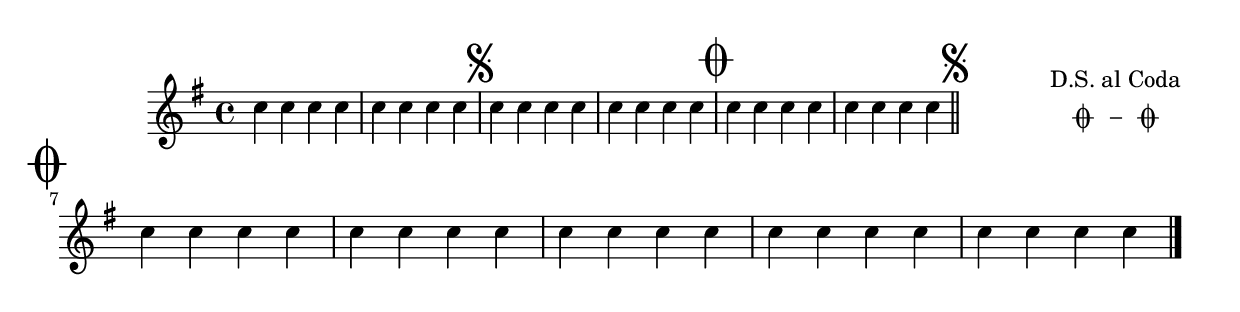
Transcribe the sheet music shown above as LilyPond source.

%% Do not edit this file; it is auto-generated from LSR http://lsr.dsi.unimi.it
%% This file is in the public domain.
\version "2.13.1"

\header {
  lsrtags = "repeats, breaks"

  texidoc = "
If you want to place an exiting segno sign and add text like \"D.S. al
Coda\" next to it where usually the staff lines are you can use this
snippet. The coda will resume in a new line. There is a variation
documented in this snippet, where the coda will remain on the same
line.

"
  doctitle = "Positioning segno and coda (with line break)"
} % begin verbatim

{ 
  \clef treble
  \key g \major
  \time 4/4
  \relative c'' {
    \repeat unfold 2 {
      | c4 c c c
    }
    
    % Set segno sign as rehearsal mark and adjust size if needed
    % \once \override Score.RehearsalMark #'font-size = #3
    \mark \markup { \musicglyph #"scripts.segno" }
    \repeat unfold 2 {
      | c4 c c c
    }
    
    % Set coda sign as rehearsal mark and adjust size if needed
    \once \override Score.RehearsalMark #'font-size = #4
    \mark \markup { \musicglyph #"scripts.coda" }
    \repeat unfold 2 {
      | c4 c c c
    }
    
    % Should Coda be on anew line?
    % Coda NOT on new line: use \nobreak
    % Coda on new line: DON'T use \nobreak
    % \noBreak
    
    \bar "||"
    
    % Set segno sign as rehearsal mark and adjust size if needed
    \once \override Score.RehearsalMark #'break-visibility = #begin-of-line-invisible
    % \once \override Score.RehearsalMark #'font-size = #3
    \mark \markup { \musicglyph #"scripts.segno" }
    
    % Here begins the trickery! 
    % \cadenzaOn will suppress the bar count and \stopStaff removes the staff lines.
    \cadenzaOn 
      \stopStaff 
        % Some examples of possible text-displays 
        
        % text line-aligned
        % ==================
        % Move text to the desired position
        % \once \override TextScript #'extra-offset = #'( 2 . -3.5 )
        % | s1*0^\markup { D.S. al Coda } }
        
        % text center-aligned
        % ====================
        % Move text to the desired position
        % \once \override TextScript #'extra-offset = #'( 6 . -5.0 )
        % | s1*0^\markup { \center-column { D.S. "al Coda" } }
        
        % text and symbols center-aligned
        % ===============================
        % Move text to the desired position and tweak spacing for optimum text alignment
        %\once \override TextScript #'extra-offset = #'( 8 . -5.5 )
        \once \override TextScript #'word-space = #1.5
        \once \override TextScript #'X-offset = #8
        \once \override TextScript #'Y-offset = #1.5
        | s1*0^\markup { \center-column { "D.S. al Coda" \line { \musicglyph #"scripts.coda" \musicglyph #"scripts.tenuto" \musicglyph #"scripts.coda"} } }
        
        % Increasing the unfold counter will expand the staff-free space
        \repeat unfold 4 {
          s4 s4 s4 s4
          \bar ""
        }
        % Resume bar count and show staff lines again
     \startStaff
   \cadenzaOff
   
   % Should Coda be on new line?
   % Coda NOT on new line: DON'T use \break
   % Coda on new line: use \break
   \break 
   
   % Show up, you clef and key!
   \once \override Staff.KeySignature #'break-visibility = #end-of-line-invisible
   \once \override Staff.Clef #'break-visibility = #end-of-line-invisible

   % Set coda sign as rehearsal mark and adjust size and position
   
   % Put the coda sign ontop of the (treble-)clef dependend on coda's line-position
      
     % Coda NOT on new line, use this:
     % \once \override Score.RehearsalMark #'extra-offset = #'( -2 . 1.75 )
     
     % Coda on new line, use this:
     \once \override Score.RehearsalMark #'extra-offset = #'( -8.42 . 1.75 )
   
   \once \override Score.RehearsalMark #'font-size = #5
   \mark \markup { \musicglyph #"scripts.coda" }

   % The coda
   \repeat unfold 5 {
      | c4 c c c
    }
    \bar"|."
  }
}
